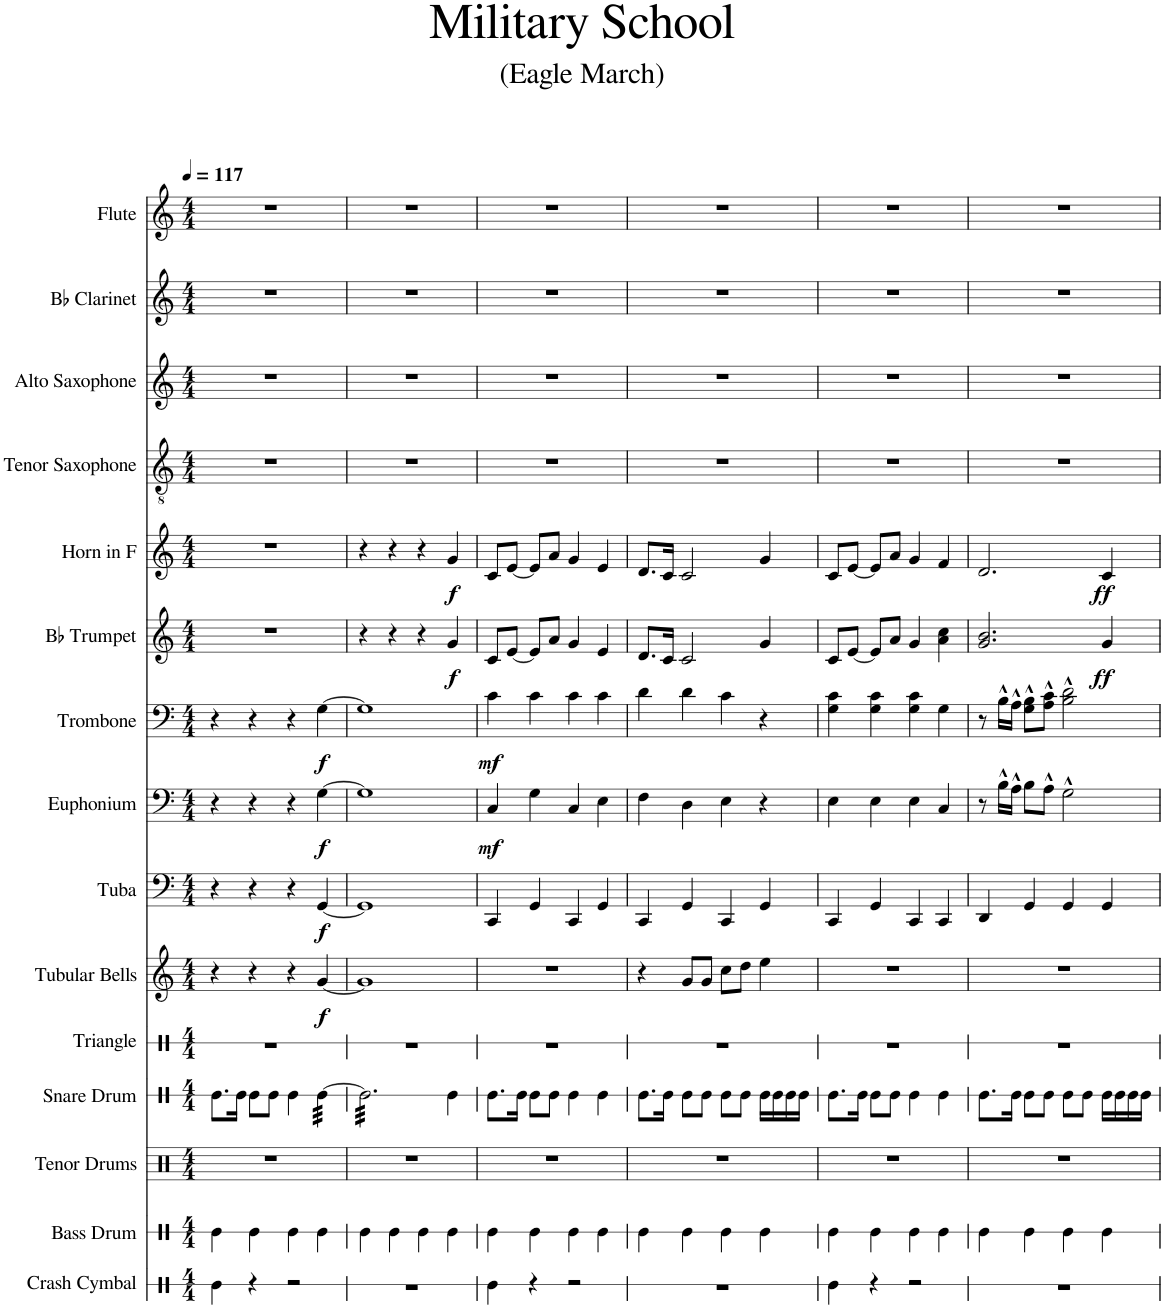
**kern	**kern	**kern	**kern	**kern	**kern	**dynam	**kern	**dynam	**kern	**dynam	**kern	**dynam	**kern	**dynam	**kern	**dynam	**kern	**kern	**kern	**kern
*part15	*part14	*part13	*part12	*part11	*part10	*part10	*part9	*part9	*part8	*part8	*part7	*part7	*part6	*part6	*part5	*part5	*part4	*part3	*part2	*part1
*staff15	*staff14	*staff13	*staff12	*staff11	*staff10	*staff10	*staff9	*staff9	*staff8	*staff8	*staff7	*staff7	*staff6	*staff6	*staff5	*staff5	*staff4	*staff3	*staff2	*staff1
*I"Crash Cymbal	*I"Bass Drum	*I"Tenor Drums	*I"Snare Drum	*I"Triangle	*I"Tubular Bells	*	*I"Tuba	*	*I"Euphonium	*	*I"Trombone	*	*I"Bb Trumpet	*	*I"Horn in F	*	*I"Tenor Saxophone	*I"Alto Saxophone	*I"Bb Clarinet	*I"Flute
*I'Cr. Cym.	*I'B. Dr.	*I'TD	*I'Sn. Dr.	*I'Trgl.	*I'Tu. Be.	*	*I'Tu.	*	*I'Eu.	*	*I'Trb.	*	*I'Bb Tpt.	*	*	*	*I'T. Sax.	*I'A. Sax.	*I'Bb Cl.	*I'Fl.
*stria1	*stria1	*	*stria1	*stria1	*	*	*	*	*	*	*	*	*	*	*	*	*	*	*	*
*clefX	*clefX	*clefX	*clefX	*clefX	*clefG2	*	*clefF4	*	*clefF4	*	*clefF4	*	*clefG2	*	*clefG2	*	*clefGv2	*clefG2	*clefG2	*clefG2
*	*	*	*	*	*	*	*	*	*	*	*	*	*ITrd1c2	*	*ITrd4c7	*	*ITrd8c14	*ITrd5c9	*ITrd1c2	*
*k[]	*k[]	*k[]	*k[]	*k[]	*k[]	*	*k[]	*	*k[]	*	*k[]	*	*k[]	*	*k[]	*	*k[]	*k[]	*k[]	*k[]
*M4/4	*M4/4	*M4/4	*M4/4	*M4/4	*M4/4	*	*M4/4	*	*M4/4	*	*M4/4	*	*M4/4	*	*M4/4	*	*M4/4	*M4/4	*M4/4	*M4/4
*MM117	*MM117	*MM117	*MM117	*MM117	*MM117	*	*MM117	*	*MM117	*	*MM117	*	*MM117	*	*MM117	*	*MM117	*MM117	*MM117	*MM117
=1	=1	=1	=1	=1	=1	=1	=1	=1	=1	=1	=1	=1	=1	=1	=1	=1	=1	=1	=1	=1
4Re\	4Re\	1r	8.Re\L	1r	4r	.	4r	.	4r	.	4r	.	1r	.	1r	.	1r	1r	1r	1r
.	.	.	16Re\Jk	.	.	.	.	.	.	.	.	.	.	.	.	.	.	.	.	.
4r	4Re\	.	8Re\L	.	4r	.	4r	.	4r	.	4r	.	.	.	.	.	.	.	.	.
.	.	.	8Re\J	.	.	.	.	.	.	.	.	.	.	.	.	.	.	.	.	.
2r	4Re\	.	4Re\	.	4r	.	4r	.	4r	.	4r	.	.	.	.	.	.	.	.	.
!	!	!	!	!	!	!LO:DY:b	!	!LO:DY:b	!	!LO:DY:b	!	!LO:DY:b	!	!	!	!	!	!	!	!
*	*	*	*tremolo	*	*	*	*	*	*	*	*	*	*	*	*	*	*	*	*	*
.	4Re\	.	[32Re\LLL	.	[4g/	f	[4GG/	f	[4G\	f	[4G\	f	.	.	.	.	.	.	.	.
.	.	.	32Re\	.	.	.	.	.	.	.	.	.	.	.	.	.	.	.	.	.
.	.	.	32Re\	.	.	.	.	.	.	.	.	.	.	.	.	.	.	.	.	.
.	.	.	32Re\	.	.	.	.	.	.	.	.	.	.	.	.	.	.	.	.	.
.	.	.	32Re\	.	.	.	.	.	.	.	.	.	.	.	.	.	.	.	.	.
.	.	.	32Re\	.	.	.	.	.	.	.	.	.	.	.	.	.	.	.	.	.
.	.	.	32Re\	.	.	.	.	.	.	.	.	.	.	.	.	.	.	.	.	.
.	.	.	32Re\JJJ	.	.	.	.	.	.	.	.	.	.	.	.	.	.	.	.	.
=2	=2	=2	=2	=2	=2	=2	=2	=2	=2	=2	=2	=2	=2	=2	=2	=2	=2	=2	=2	=2
1r	4Re\	1r	32Re\]LLL	1r	1g]	.	1GG]	.	1G]	.	1G]	.	4r	.	4r	.	1r	1r	1r	1r
.	.	.	32Re\	.	.	.	.	.	.	.	.	.	.	.	.	.	.	.	.	.
.	.	.	32Re\	.	.	.	.	.	.	.	.	.	.	.	.	.	.	.	.	.
.	.	.	32Re\	.	.	.	.	.	.	.	.	.	.	.	.	.	.	.	.	.
.	.	.	32Re\	.	.	.	.	.	.	.	.	.	.	.	.	.	.	.	.	.
.	.	.	32Re\	.	.	.	.	.	.	.	.	.	.	.	.	.	.	.	.	.
.	.	.	32Re\	.	.	.	.	.	.	.	.	.	.	.	.	.	.	.	.	.
.	.	.	32Re\	.	.	.	.	.	.	.	.	.	.	.	.	.	.	.	.	.
.	4Re\	.	32Re\	.	.	.	.	.	.	.	.	.	4r	.	4r	.	.	.	.	.
.	.	.	32Re\	.	.	.	.	.	.	.	.	.	.	.	.	.	.	.	.	.
.	.	.	32Re\	.	.	.	.	.	.	.	.	.	.	.	.	.	.	.	.	.
.	.	.	32Re\	.	.	.	.	.	.	.	.	.	.	.	.	.	.	.	.	.
.	.	.	32Re\	.	.	.	.	.	.	.	.	.	.	.	.	.	.	.	.	.
.	.	.	32Re\	.	.	.	.	.	.	.	.	.	.	.	.	.	.	.	.	.
.	.	.	32Re\	.	.	.	.	.	.	.	.	.	.	.	.	.	.	.	.	.
.	.	.	32Re\	.	.	.	.	.	.	.	.	.	.	.	.	.	.	.	.	.
.	4Re\	.	32Re\	.	.	.	.	.	.	.	.	.	4r	.	4r	.	.	.	.	.
.	.	.	32Re\	.	.	.	.	.	.	.	.	.	.	.	.	.	.	.	.	.
.	.	.	32Re\	.	.	.	.	.	.	.	.	.	.	.	.	.	.	.	.	.
.	.	.	32Re\	.	.	.	.	.	.	.	.	.	.	.	.	.	.	.	.	.
.	.	.	32Re\	.	.	.	.	.	.	.	.	.	.	.	.	.	.	.	.	.
.	.	.	32Re\	.	.	.	.	.	.	.	.	.	.	.	.	.	.	.	.	.
.	.	.	32Re\	.	.	.	.	.	.	.	.	.	.	.	.	.	.	.	.	.
.	.	.	32Re\JJJ	.	.	.	.	.	.	.	.	.	.	.	.	.	.	.	.	.
*	*	*	*Xtremolo	*	*	*	*	*	*	*	*	*	*	*	*	*	*	*	*	*
!	!	!	!	!	!	!	!	!	!	!	!	!	!	!LO:DY:b	!	!LO:DY:b	!	!	!	!
.	4Re\	.	4Re\	.	.	.	.	.	.	.	.	.	4g/	f	4g/	f	.	.	.	.
=3	=3	=3	=3	=3	=3	=3	=3	=3	=3	=3	=3	=3	=3	=3	=3	=3	=3	=3	=3	=3
!	!	!	!	!	!	!	!	!	!	!LO:DY:b	!	!LO:DY:b	!	!	!	!	!	!	!	!
4Re\	4Re\	1r	8.Re\L	1r	1r	.	4CC/	.	4C/	mf	4c\	mf	8c/L	.	8c/L	.	1r	1r	1r	1r
.	.	.	.	.	.	.	.	.	.	.	.	.	[8e/J	.	[8e/J	.	.	.	.	.
.	.	.	16Re\Jk	.	.	.	.	.	.	.	.	.	.	.	.	.	.	.	.	.
4r	4Re\	.	8Re\L	.	.	.	4GG/	.	4G\	.	4c\	.	8e/L]	.	8e/L]	.	.	.	.	.
.	.	.	8Re\J	.	.	.	.	.	.	.	.	.	8a/J	.	8a/J	.	.	.	.	.
2r	4Re\	.	4Re\	.	.	.	4CC/	.	4C/	.	4c\	.	4g/	.	4g/	.	.	.	.	.
.	4Re\	.	4Re\	.	.	.	4GG/	.	4E\	.	4c\	.	4e/	.	4e/	.	.	.	.	.
=4	=4	=4	=4	=4	=4	=4	=4	=4	=4	=4	=4	=4	=4	=4	=4	=4	=4	=4	=4	=4
1r	4Re\	1r	8.Re\L	1r	4r	.	4CC/	.	4F\	.	4d\	.	8.d/L	.	8.d/L	.	1r	1r	1r	1r
.	.	.	16Re\Jk	.	.	.	.	.	.	.	.	.	16c/Jk	.	16c/Jk	.	.	.	.	.
.	4Re\	.	8Re\L	.	8g/L	.	4GG/	.	4D\	.	4d\	.	2c/	.	2c/	.	.	.	.	.
.	.	.	8Re\J	.	8g/J	.	.	.	.	.	.	.	.	.	.	.	.	.	.	.
.	4Re\	.	8Re\L	.	8cc\L	.	4CC/	.	4E\	.	4c\	.	.	.	.	.	.	.	.	.
.	.	.	8Re\J	.	8dd\J	.	.	.	.	.	.	.	.	.	.	.	.	.	.	.
.	4Re\	.	16Re\LL	.	4ee\	.	4GG/	.	4r	.	4r	.	4g/	.	4g/	.	.	.	.	.
.	.	.	16Re\	.	.	.	.	.	.	.	.	.	.	.	.	.	.	.	.	.
.	.	.	16Re\	.	.	.	.	.	.	.	.	.	.	.	.	.	.	.	.	.
.	.	.	16Re\JJ	.	.	.	.	.	.	.	.	.	.	.	.	.	.	.	.	.
=5	=5	=5	=5	=5	=5	=5	=5	=5	=5	=5	=5	=5	=5	=5	=5	=5	=5	=5	=5	=5
4Re\	4Re\	1r	8.Re\L	1r	1r	.	4CC/	.	4E\	.	4G\ 4c\	.	8c/L	.	8c/L	.	1r	1r	1r	1r
.	.	.	.	.	.	.	.	.	.	.	.	.	[8e/J	.	[8e/J	.	.	.	.	.
.	.	.	16Re\Jk	.	.	.	.	.	.	.	.	.	.	.	.	.	.	.	.	.
4r	4Re\	.	8Re\L	.	.	.	4GG/	.	4E\	.	4G\ 4c\	.	8e/L]	.	8e/L]	.	.	.	.	.
.	.	.	8Re\J	.	.	.	.	.	.	.	.	.	8a/J	.	8a/J	.	.	.	.	.
2r	4Re\	.	4Re\	.	.	.	4CC/	.	4E\	.	4G\ 4c\	.	4g/	.	4g/	.	.	.	.	.
.	4Re\	.	4Re\	.	.	.	4CC/	.	4C/	.	4G\	.	4a\ 4cc\	.	4f/	.	.	.	.	.
=6	=6	=6	=6	=6	=6	=6	=6	=6	=6	=6	=6	=6	=6	=6	=6	=6	=6	=6	=6	=6
1r	4Re\	1r	8.Re\L	1r	1r	.	4DD/	.	8r	.	8r	.	2.g/ 2.b/	.	2.d/	.	1r	1r	1r	1r
.	.	.	.	.	.	.	.	.	16B^^\LL	.	16B^^\LL	.	.	.	.	.	.	.	.	.
.	.	.	16Re\Jk	.	.	.	.	.	16A^^\JJ	.	16A^^\JJ	.	.	.	.	.	.	.	.	.
.	4Re\	.	8Re\L	.	.	.	4GG/	.	8B\L	.	8G\^^ 8B\^^L	.	.	.	.	.	.	.	.	.
.	.	.	8Re\J	.	.	.	.	.	8A^^\J	.	8A\^^ 8c\^^J	.	.	.	.	.	.	.	.	.
.	4Re\	.	8Re\L	.	.	.	4GG/	.	2G^^\	.	2B\^^ 2d\^^	.	.	.	.	.	.	.	.	.
.	.	.	8Re\J	.	.	.	.	.	.	.	.	.	.	.	.	.	.	.	.	.
!	!	!	!	!	!	!	!	!	!	!	!	!	!	!LO:DY:b	!	!LO:DY:b	!	!	!	!
.	4Re\	.	16Re\LL	.	.	.	4GG/	.	.	.	.	.	4g/	ff	4c/	ff	.	.	.	.
.	.	.	16Re\	.	.	.	.	.	.	.	.	.	.	.	.	.	.	.	.	.
.	.	.	16Re\	.	.	.	.	.	.	.	.	.	.	.	.	.	.	.	.	.
.	.	.	16Re\JJ	.	.	.	.	.	.	.	.	.	.	.	.	.	.	.	.	.
=	=	=	=	=	=	=	=	=	=	=	=	=	=	=	=	=	=	=	=	=
*-	*-	*-	*-	*-	*-	*-	*-	*-	*-	*-	*-	*-	*-	*-	*-	*-	*-	*-	*-	*-
